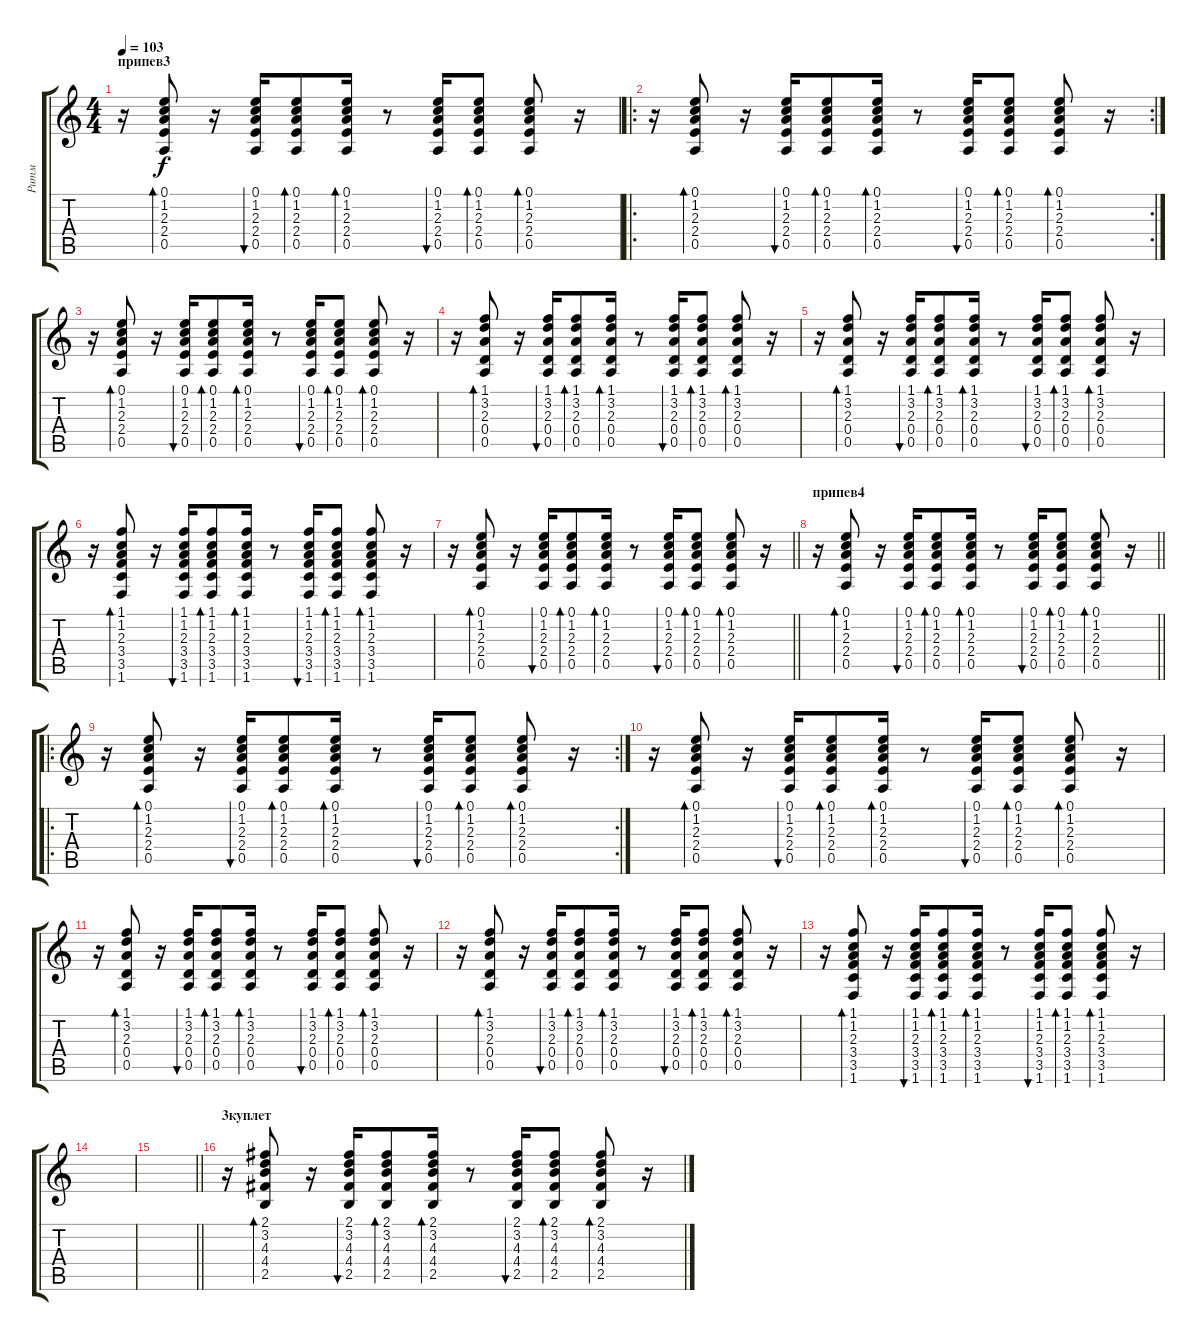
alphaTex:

\track ("Ритм" "Ритм") {instrument acousticguitarsteel}
\staff {score tabs}
\tuning (E4 B3 G3 D3 A2 E2) {hide}
\ts (4 4)
\section ("" "припев3")
\tempo 103
\clef g2
\ks c
r.16{dy f} (0.1 1.2 2.3 2.4 0.5).8{bd 60} r.16 (0.1 1.2 2.3 2.4 0.5).16{bu 60} (0.1 1.2 2.3 2.4 0.5).8{bd 60} (0.1 1.2 2.3 2.4 0.5).16{bd 60} r.8 (0.1 1.2 2.3 2.4 0.5).16{bu 60} (0.1 1.2 2.3 2.4 0.5).8{bd 60} (0.1 1.2 2.3 2.4 0.5).8{bd 60} r.16 |
\ro
\rc 2
r.16 (0.1 1.2 2.3 2.4 0.5).8{bd 60} r.16 (0.1 1.2 2.3 2.4 0.5).16{bu 60} (0.1 1.2 2.3 2.4 0.5).8{bd 60} (0.1 1.2 2.3 2.4 0.5).16{bd 60} r.8 (0.1 1.2 2.3 2.4 0.5).16{bu 60} (0.1 1.2 2.3 2.4 0.5).8{bd 60} (0.1 1.2 2.3 2.4 0.5).8{bd 60} r.16 |
r.16 (0.1 1.2 2.3 2.4 0.5).8{bd 60} r.16 (0.1 1.2 2.3 2.4 0.5).16{bu 60} (0.1 1.2 2.3 2.4 0.5).8{bd 60} (0.1 1.2 2.3 2.4 0.5).16{bd 60} r.8 (0.1 1.2 2.3 2.4 0.5).16{bu 60} (0.1 1.2 2.3 2.4 0.5).8{bd 60} (0.1 1.2 2.3 2.4 0.5).8{bd 60} r.16 |
r.16 (1.1 3.2 2.3 0.4 0.5).8{bd 60} r.16 (1.1 3.2 2.3 0.4 0.5).16{bu 60} (1.1 3.2 2.3 0.4 0.5).8{bd 60} (1.1 3.2 2.3 0.4 0.5).16{bd 60} r.8 (1.1 3.2 2.3 0.4 0.5).16{bu 60} (1.1 3.2 2.3 0.4 0.5).8{bd 60} (1.1 3.2 2.3 0.4 0.5).8{bd 60} r.16 |
r.16 (1.1 3.2 2.3 0.4 0.5).8{bd 60} r.16 (1.1 3.2 2.3 0.4 0.5).16{bu 60} (1.1 3.2 2.3 0.4 0.5).8{bd 60} (1.1 3.2 2.3 0.4 0.5).16{bd 60} r.8 (1.1 3.2 2.3 0.4 0.5).16{bu 60} (1.1 3.2 2.3 0.4 0.5).8{bd 60} (1.1 3.2 2.3 0.4 0.5).8{bd 60} r.16 |
r.16 (1.1 1.2 2.3 3.4 3.5 1.6).8{bd 60} r.16 (1.1 1.2 2.3 3.4 3.5 1.6).16{bu 60} (1.1 1.2 2.3 3.4 3.5 1.6).8{bd 60} (1.1 1.2 2.3 3.4 3.5 1.6).16{bd 60} r.8 (1.1 1.2 2.3 3.4 3.5 1.6).16{bu 60} (1.1 1.2 2.3 3.4 3.5 1.6).8{bd 60} (1.1 1.2 2.3 3.4 3.5 1.6).8{bd 60} r.16 |
\barLineRight lightlight
r.16 (0.1 1.2 2.3 2.4 0.5).8{bd 60} r.16 (0.1 1.2 2.3 2.4 0.5).16{bu 60} (0.1 1.2 2.3 2.4 0.5).8{bd 60} (0.1 1.2 2.3 2.4 0.5).16{bd 60} r.8 (0.1 1.2 2.3 2.4 0.5).16{bu 60} (0.1 1.2 2.3 2.4 0.5).8{bd 60} (0.1 1.2 2.3 2.4 0.5).8{bd 60} r.16 |
\section ("" "припев4")
\barLineRight lightlight
r.16 (0.1 1.2 2.3 2.4 0.5).8{bd 60} r.16 (0.1 1.2 2.3 2.4 0.5).16{bu 60} (0.1 1.2 2.3 2.4 0.5).8{bd 60} (0.1 1.2 2.3 2.4 0.5).16{bd 60} r.8 (0.1 1.2 2.3 2.4 0.5).16{bu 60} (0.1 1.2 2.3 2.4 0.5).8{bd 60} (0.1 1.2 2.3 2.4 0.5).8{bd 60} r.16 |
\ro
\rc 2
r.16 (0.1 1.2 2.3 2.4 0.5).8{bd 60} r.16 (0.1 1.2 2.3 2.4 0.5).16{bu 60} (0.1 1.2 2.3 2.4 0.5).8{bd 60} (0.1 1.2 2.3 2.4 0.5).16{bd 60} r.8 (0.1 1.2 2.3 2.4 0.5).16{bu 60} (0.1 1.2 2.3 2.4 0.5).8{bd 60} (0.1 1.2 2.3 2.4 0.5).8{bd 60} r.16 |
r.16 (0.1 1.2 2.3 2.4 0.5).8{bd 60} r.16 (0.1 1.2 2.3 2.4 0.5).16{bu 60} (0.1 1.2 2.3 2.4 0.5).8{bd 60} (0.1 1.2 2.3 2.4 0.5).16{bd 60} r.8 (0.1 1.2 2.3 2.4 0.5).16{bu 60} (0.1 1.2 2.3 2.4 0.5).8{bd 60} (0.1 1.2 2.3 2.4 0.5).8{bd 60} r.16 |
r.16 (1.1 3.2 2.3 0.4 0.5).8{bd 60} r.16 (1.1 3.2 2.3 0.4 0.5).16{bu 60} (1.1 3.2 2.3 0.4 0.5).8{bd 60} (1.1 3.2 2.3 0.4 0.5).16{bd 60} r.8 (1.1 3.2 2.3 0.4 0.5).16{bu 60} (1.1 3.2 2.3 0.4 0.5).8{bd 60} (1.1 3.2 2.3 0.4 0.5).8{bd 60} r.16 |
r.16 (1.1 3.2 2.3 0.4 0.5).8{bd 60} r.16 (1.1 3.2 2.3 0.4 0.5).16{bu 60} (1.1 3.2 2.3 0.4 0.5).8{bd 60} (1.1 3.2 2.3 0.4 0.5).16{bd 60} r.8 (1.1 3.2 2.3 0.4 0.5).16{bu 60} (1.1 3.2 2.3 0.4 0.5).8{bd 60} (1.1 3.2 2.3 0.4 0.5).8{bd 60} r.16 |
r.16 (1.1 1.2 2.3 3.4 3.5 1.6).8{bd 60} r.16 (1.1 1.2 2.3 3.4 3.5 1.6).16{bu 60} (1.1 1.2 2.3 3.4 3.5 1.6).8{bd 60} (1.1 1.2 2.3 3.4 3.5 1.6).16{bd 60} r.8 (1.1 1.2 2.3 3.4 3.5 1.6).16{bu 60} (1.1 1.2 2.3 3.4 3.5 1.6).8{bd 60} (1.1 1.2 2.3 3.4 3.5 1.6).8{bd 60} r.16 |
|
\barLineRight lightlight
|
\section ("" "3куплет")
r.16 (2.1 3.2 4.3 4.4 2.5).8{bd 60} r.16 (2.1 3.2 4.3 4.4 2.5).16{bu 60} (2.1 3.2 4.3 4.4 2.5).8{bd 60} (2.1 3.2 4.3 4.4 2.5).16{bd 60} r.8 (2.1 3.2 4.3 4.4 2.5).16{bu 60} (2.1 3.2 4.3 4.4 2.5).8{bd 60} (2.1 3.2 4.3 4.4 2.5).8{bd 60} r.16
